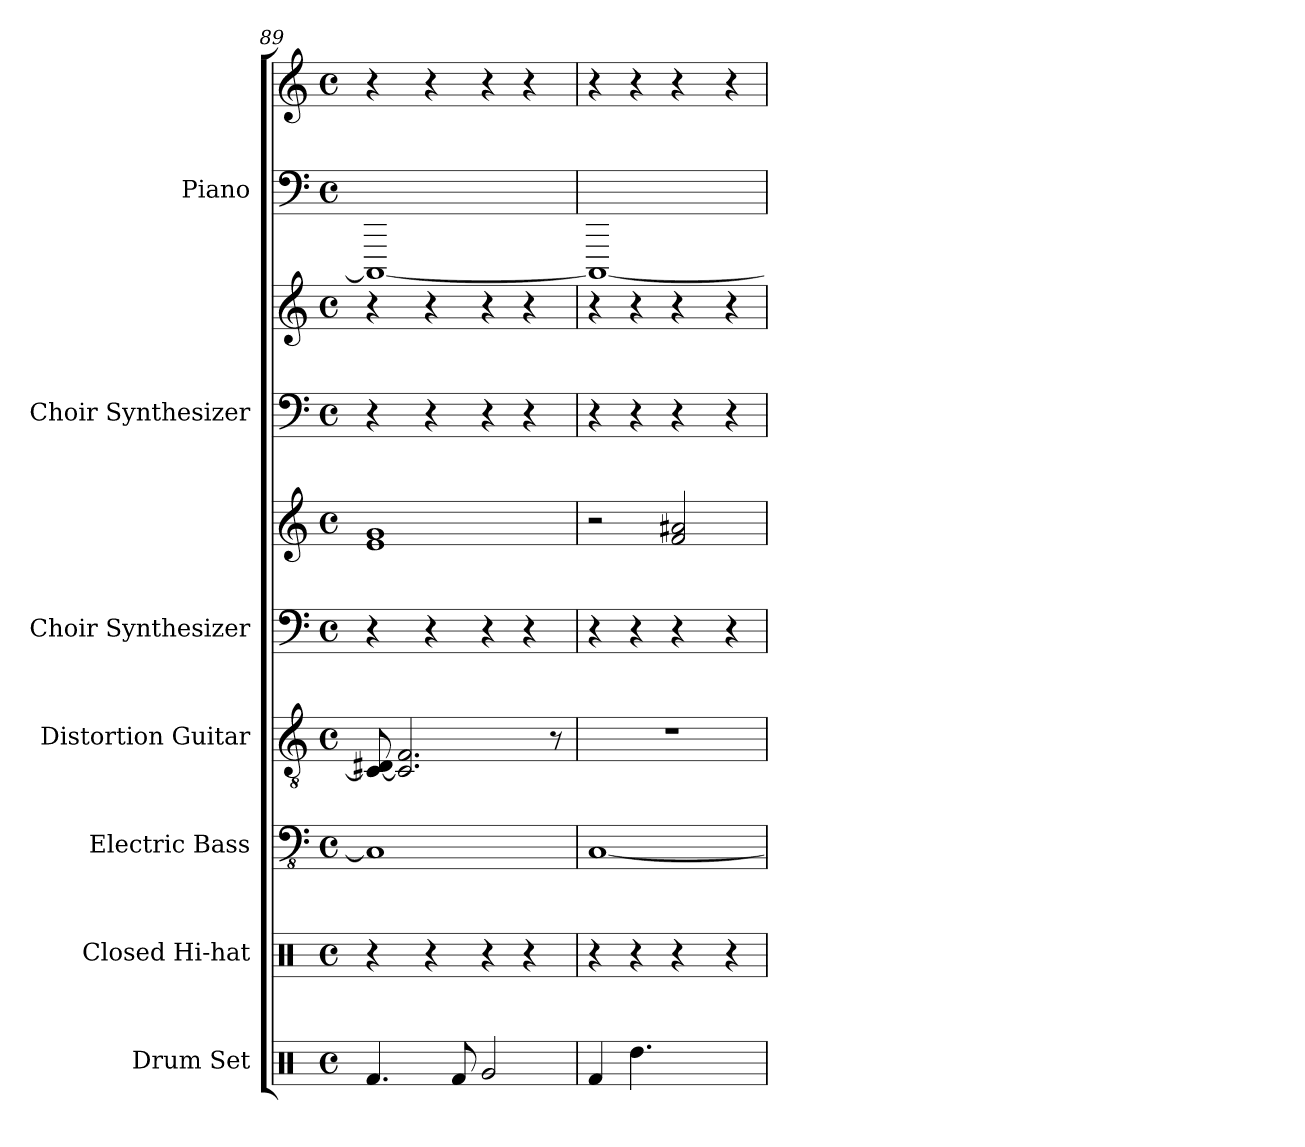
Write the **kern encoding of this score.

**kern	**kern	**kern	**kern	**kern	**kern	**kern	**kern	**kern	**kern
*part7	*part6	*part5	*part4	*part3	*part3	*part2	*part2	*part1	*part1
*staff10	*staff9	*staff8	*staff7	*staff6	*staff5	*staff4	*staff3	*staff2	*staff1
*I"Drum Set	*I"Closed Hi-hat	*I"Electric Bass	*I"Distortion Guitar	*I"Choir Synthesizer	*	*I"Choir Synthesizer	*	*I"Piano	*
*I'Drums	*I'Cl HH	*I'El. B.	*I'Dist. Guit.	*I'Synth.	*	*I'Synth.	*	*I'Pno.	*
*clefX	*clefX	*clefFv4	*clefGv2	*clefF4	*clefG2	*clefF4	*clefG2	*clefF4	*clefG2
*k[]	*k[]	*k[]	*k[]	*k[]	*k[]	*k[]	*k[]	*k[]	*k[]
*M4/4	*M4/4	*M4/4	*M4/4	*M4/4	*M4/4	*M4/4	*M4/4	*M4/4	*M4/4
*met(c)	*met(c)	*met(c)	*met(c)	*met(c)	*met(c)	*met(c)	*met(c)	*met(c)	*met(c)
=89	=89	=89	=89	=89	=89	=89	=89	=89	=89
4.Rf	4r	1CC]	8C_ 8D#X	4r	1e 1g	4r	4r	1CCC_	4r
.	.	.	2.F 2.C]	.	.	.	.	.	.
.	4r	.	.	4r	.	4r	4r	.	4r
8Rf	.	.	.	.	.	.	.	.	.
2Rg	4r	.	.	4r	.	4r	4r	.	4r
.	4r	.	.	4r	.	4r	4r	.	4r
.	.	.	8r	.	.	.	.	.	.
=90	=90	=90	=90	=90	=90	=90	=90	=90	=90
4Rf	4r	[1CC	1r	4r	2r	4r	4r	1CCC_	4r
4.Rdd	4r	.	.	4r	.	4r	4r	.	4r
.	4r	.	.	4r	2a#X 2f	4r	4r	.	4r
4.R	.	.	.	.	.	.	.	.	.
.	4r	.	.	4r	.	4r	4r	.	4r
=	=	=	=	=	=	=	=	=	=
*-	*-	*-	*-	*-	*-	*-	*-	*-	*-
